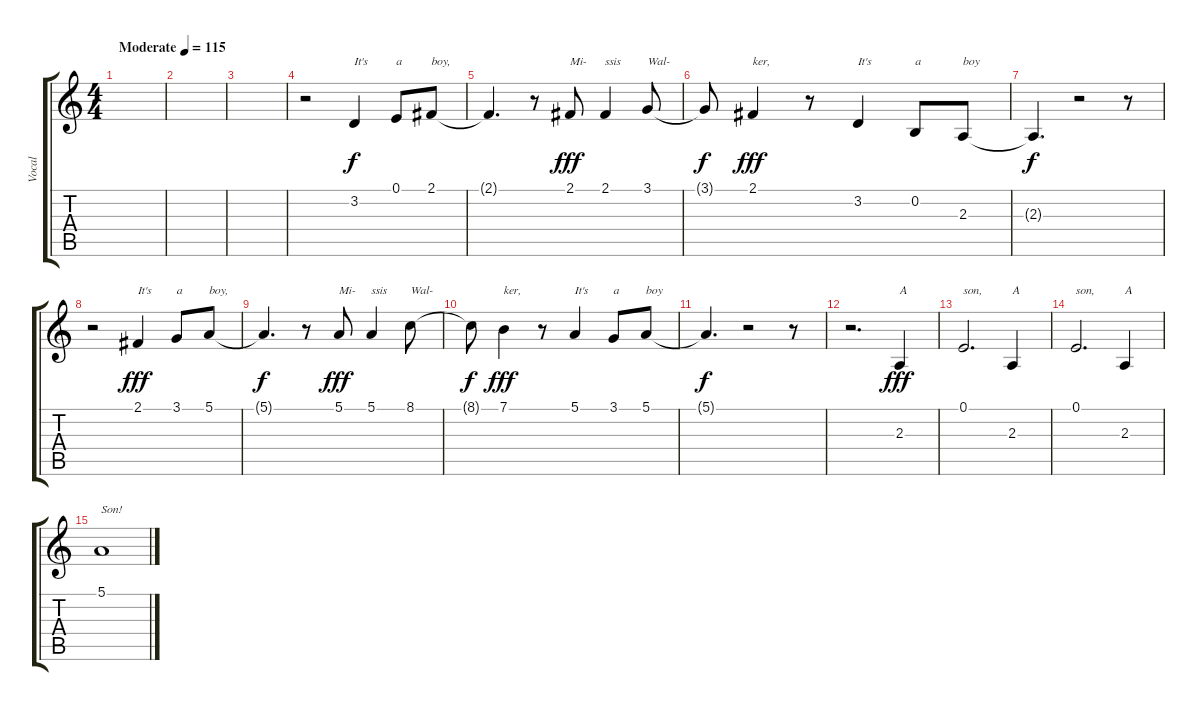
\track ("Vocal" "Vocal") {instrument lead8bassandlead}
\staff {score tabs}
\tuning (E4 B3 G3 D3 A2 E2) {hide}
\ts (4 4)
\tempo (115 "Moderate")
\clef g2
\ks c
|
|
|
r.2 3.2.4{txt "It's"} 0.1.8{txt "a"} 2.1.8{txt "boy,"} |
2.1{t}.4{d dy f} r.8 2.1.8{txt "Mi-" dy fff} 2.1.4{txt "ssis"} 3.1.8{txt "Wal-"} |
3.1{t}.8{dy f} 2.1.4{txt "ker," dy fff} r.8 3.2.4{txt "It's"} 0.2.8{txt "a"} 2.3.8{txt "boy"} |
2.3{t}.4{d dy f} r.2 r.8 |
r.2 2.1.4{txt "It's" dy fff} 3.1.8{txt "a"} 5.1.8{txt "boy,"} |
5.1{t}.4{d dy f} r.8 5.1.8{txt "Mi-" dy fff} 5.1.4{txt "ssis"} 8.1.8{txt "Wal-"} |
8.1{t}.8{dy f} 7.1.4{txt "ker," dy fff} r.8 5.1.4{txt "It's"} 3.1.8{txt "a"} 5.1.8{txt "boy"} |
5.1{t}.4{d dy f} r.2 r.8 |
r.2{d} 2.3.4{txt "A" dy fff balance 14} |
0.1.2{d txt "son,"} 2.3.4{txt "A"} |
0.1.2{d txt "son,"} 2.3.4{txt "A"} |
5.1.1{txt "Son!"}
